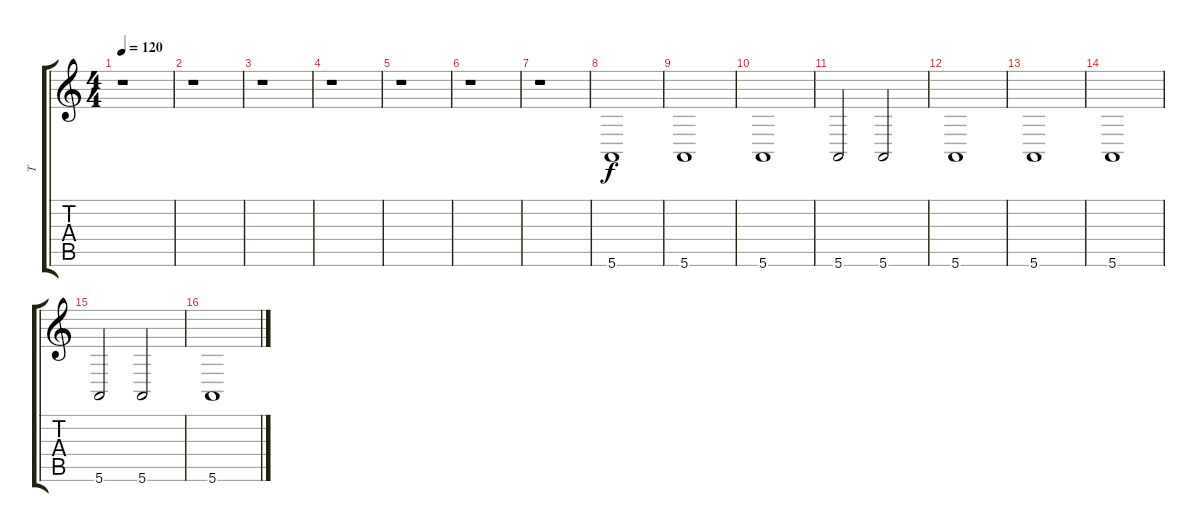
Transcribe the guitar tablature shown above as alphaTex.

\track ("T" "T") {instrument timpani}
\staff {score tabs}
\tuning (E4 B3 G3 D3 A2 E2) {hide}
\ts (4 4)
\tempo 120
\clef g2
\ks c
r.1{dy f} |
r.1 |
r.1 |
r.1 |
r.1 |
r.1 |
r.1 |
5.6.1 |
5.6.1 |
5.6.1 |
5.6.2 5.6.2 |
5.6.1 |
5.6.1 |
5.6.1 |
5.6.2 5.6.2 |
5.6.1
